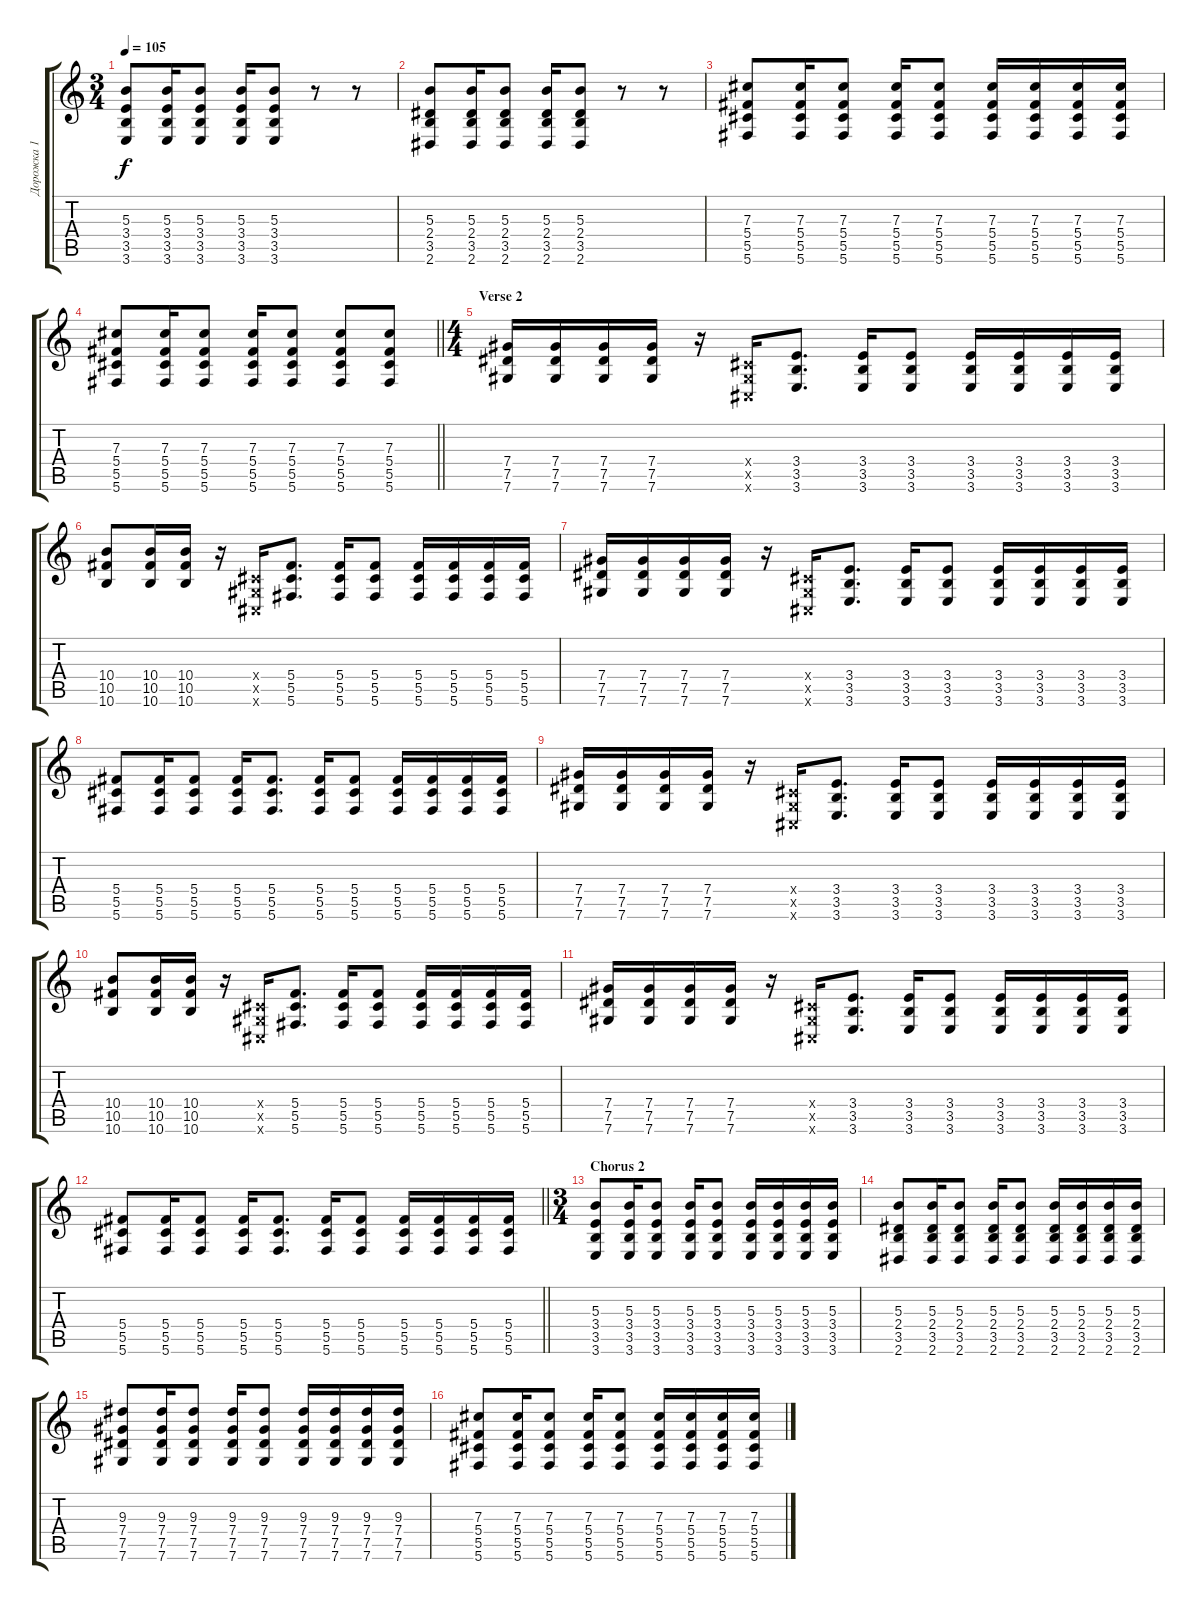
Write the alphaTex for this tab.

\track ("Дорожка 1" "Дорожка 1") {instrument acousticguitarsteel}
\staff {score tabs}
\tuning (Eb4 Bb3 Gb3 Db3 Ab2 Db2) {hide}
\ts (3 4)
\tempo 105
\clef g2
\ks c
(5.3 3.4 3.5 3.6).8{dy f} (5.3 3.4 3.5 3.6).16 (5.3 3.4 3.5 3.6).8 (5.3 3.4 3.5 3.6).16 (5.3 3.4 3.5 3.6).8 r.8 r.8 |
(5.3 2.4 3.5 2.6).8 (5.3 2.4 3.5 2.6).16 (5.3 2.4 3.5 2.6).8 (5.3 2.4 3.5 2.6).16 (5.3 2.4 3.5 2.6).8 r.8 r.8 |
(7.3 5.4 5.5 5.6).8 (7.3 5.4 5.5 5.6).16 (7.3 5.4 5.5 5.6).8 (7.3 5.4 5.5 5.6).16 (7.3 5.4 5.5 5.6).8 (7.3 5.4 5.5 5.6).16 (7.3 5.4 5.5 5.6).16 (7.3 5.4 5.5 5.6).16 (7.3 5.4 5.5 5.6).16 |
\barLineRight lightlight
(7.3 5.4 5.5 5.6).8 (7.3 5.4 5.5 5.6).16 (7.3 5.4 5.5 5.6).8 (7.3 5.4 5.5 5.6).16 (7.3 5.4 5.5 5.6).8 (7.3 5.4 5.5 5.6).8 (7.3 5.4 5.5 5.6).8 |
\ts (4 4)
\section ("" "Verse 2")
(7.4 7.5 7.6).16 (7.4 7.5 7.6).16 (7.4 7.5 7.6).16 (7.4 7.5 7.6).16 r.16 (0.4{x} 0.5{x} 0.6{x}).16 (3.4 3.5 3.6).8{d} (3.4 3.5 3.6).16 (3.4 3.5 3.6).8 (3.4 3.5 3.6).16 (3.4 3.5 3.6).16 (3.4 3.5 3.6).16 (3.4 3.5 3.6).16 |
(10.4 10.5 10.6).8 (10.4 10.5 10.6).16 (10.4 10.5 10.6).16 r.16 (0.4{x} 0.5{x} 0.6{x}).16 (5.4 5.5 5.6).8{d} (5.4 5.5 5.6).16 (5.4 5.5 5.6).8 (5.4 5.5 5.6).16 (5.4 5.5 5.6).16 (5.4 5.5 5.6).16 (5.4 5.5 5.6).16 |
(7.4 7.5 7.6).16 (7.4 7.5 7.6).16 (7.4 7.5 7.6).16 (7.4 7.5 7.6).16 r.16 (0.4{x} 0.5{x} 0.6{x}).16 (3.4 3.5 3.6).8{d} (3.4 3.5 3.6).16 (3.4 3.5 3.6).8 (3.4 3.5 3.6).16 (3.4 3.5 3.6).16 (3.4 3.5 3.6).16 (3.4 3.5 3.6).16 |
(5.4 5.5 5.6).8 (5.4 5.5 5.6).16 (5.4 5.5 5.6).8 (5.4 5.5 5.6).16 (5.4 5.5 5.6).8{d} (5.4 5.5 5.6).16 (5.4 5.5 5.6).8 (5.4 5.5 5.6).16 (5.4 5.5 5.6).16 (5.4 5.5 5.6).16 (5.4 5.5 5.6).16 |
(7.4 7.5 7.6).16 (7.4 7.5 7.6).16 (7.4 7.5 7.6).16 (7.4 7.5 7.6).16 r.16 (0.4{x} 0.5{x} 0.6{x}).16 (3.4 3.5 3.6).8{d} (3.4 3.5 3.6).16 (3.4 3.5 3.6).8 (3.4 3.5 3.6).16 (3.4 3.5 3.6).16 (3.4 3.5 3.6).16 (3.4 3.5 3.6).16 |
(10.4 10.5 10.6).8 (10.4 10.5 10.6).16 (10.4 10.5 10.6).16 r.16 (0.4{x} 0.5{x} 0.6{x}).16 (5.4 5.5 5.6).8{d} (5.4 5.5 5.6).16 (5.4 5.5 5.6).8 (5.4 5.5 5.6).16 (5.4 5.5 5.6).16 (5.4 5.5 5.6).16 (5.4 5.5 5.6).16 |
(7.4 7.5 7.6).16 (7.4 7.5 7.6).16 (7.4 7.5 7.6).16 (7.4 7.5 7.6).16 r.16 (0.4{x} 0.5{x} 0.6{x}).16 (3.4 3.5 3.6).8{d} (3.4 3.5 3.6).16 (3.4 3.5 3.6).8 (3.4 3.5 3.6).16 (3.4 3.5 3.6).16 (3.4 3.5 3.6).16 (3.4 3.5 3.6).16 |
\barLineRight lightlight
(5.4 5.5 5.6).8 (5.4 5.5 5.6).16 (5.4 5.5 5.6).8 (5.4 5.5 5.6).16 (5.4 5.5 5.6).8{d} (5.4 5.5 5.6).16 (5.4 5.5 5.6).8 (5.4 5.5 5.6).16 (5.4 5.5 5.6).16 (5.4 5.5 5.6).16 (5.4 5.5 5.6).16 |
\ts (3 4)
\section ("" "Chorus 2")
(5.3 3.4 3.5 3.6).8 (5.3 3.4 3.5 3.6).16 (5.3 3.4 3.5 3.6).8 (5.3 3.4 3.5 3.6).16 (5.3 3.4 3.5 3.6).8 (5.3 3.4 3.5 3.6).16 (5.3 3.4 3.5 3.6).16 (5.3 3.4 3.5 3.6).16 (5.3 3.4 3.5 3.6).16 |
(5.3 2.4 3.5 2.6).8 (5.3 2.4 3.5 2.6).16 (5.3 2.4 3.5 2.6).8 (5.3 2.4 3.5 2.6).16 (5.3 2.4 3.5 2.6).8 (5.3 2.4 3.5 2.6).16 (5.3 2.4 3.5 2.6).16 (5.3 2.4 3.5 2.6).16 (5.3 2.4 3.5 2.6).16 |
(9.3 7.4 7.5 7.6).8 (9.3 7.4 7.5 7.6).16 (9.3 7.4 7.5 7.6).8 (9.3 7.4 7.5 7.6).16 (9.3 7.4 7.5 7.6).8 (9.3 7.4 7.5 7.6).16 (9.3 7.4 7.5 7.6).16 (9.3 7.4 7.5 7.6).16 (9.3 7.4 7.5 7.6).16 |
(7.3 5.4 5.5 5.6).8 (7.3 5.4 5.5 5.6).16 (7.3 5.4 5.5 5.6).8 (7.3 5.4 5.5 5.6).16 (7.3 5.4 5.5 5.6).8 (7.3 5.4 5.5 5.6).16 (7.3 5.4 5.5 5.6).16 (7.3 5.4 5.5 5.6).16 (7.3 5.4 5.5 5.6).16
